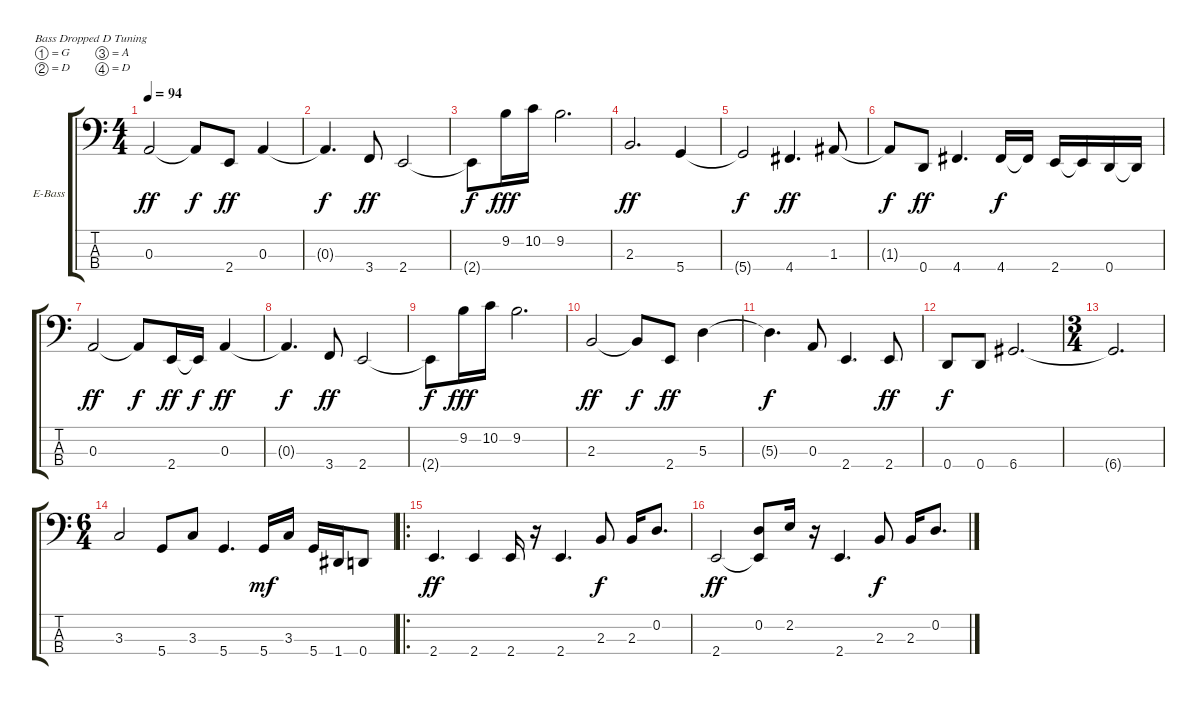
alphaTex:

\bracketExtendMode groupsimilarinstruments
\firstSystemTrackNameOrientation horizontal
\otherSystemsTrackNameOrientation horizontal
\track ("Bass" "E-Bass") {instrument electricbassfinger}
\staff {score tabs}
\tuning (G2 D2 A1 D1)
\ts (4 4)
\tempo 94
\clef f4
\ks c
0.3.2{dy ff} 0.3{t}.8{dy f} 2.4.8{dy ff} 0.3.4 |
0.3{t}.4{d dy f} 3.4.8{dy ff} 2.4.2 |
2.4{t}.8{dy f} 9.2.16{dy fff} 10.2.16 9.2.2{d} |
2.3.2{d dy ff} 5.4.4 |
5.4{t}.2{dy f} 4.4.4{d dy ff} 1.3.8 |
1.3{t}.8{dy f} 0.4.8{dy ff} 4.4.4{d} 4.4.16{dy f} 4.4{t}.16 2.4.16 2.4{t}.16 0.4.16 0.4{t}.16 |
0.3.2{dy ff} 0.3{t}.8{dy f} 2.4.16{dy ff} 2.4{t}.16{dy f} 0.3.4{dy ff} |
0.3{t}.4{d dy f} 3.4.8{dy ff} 2.4.2 |
2.4{t}.8{dy f} 9.2.16{dy fff} 10.2.16 9.2.2{d} |
2.3.2{dy ff} 2.3{t}.8{dy f} 2.4.8{dy ff} 5.3.4 |
5.3{t}.4{d dy f} 0.3.8 2.4.4{d} 2.4.8{dy ff} |
0.4.8{dy f} 0.4.8 6.4.2{d} |
\ts (3 4)
6.4{t}.2{d} |
\ts (6 4)
3.3.2 5.4.8 3.3.8 5.4.4{d} 5.4.16{dy mf} 3.3.16 5.4.16 1.4.16 0.4.8 |
\ro
2.4.4{d dy ff} 2.4.4 2.4.16 r.16 2.4.4{d} 2.3.8{dy f} 2.3.16 0.2.8{d} |
2.4.2{dy ff} (0.2 2.4{t}).8 2.2.16 r.16 2.4.4{d} 2.3.8{dy f} 2.3.16 0.2.8{d}
